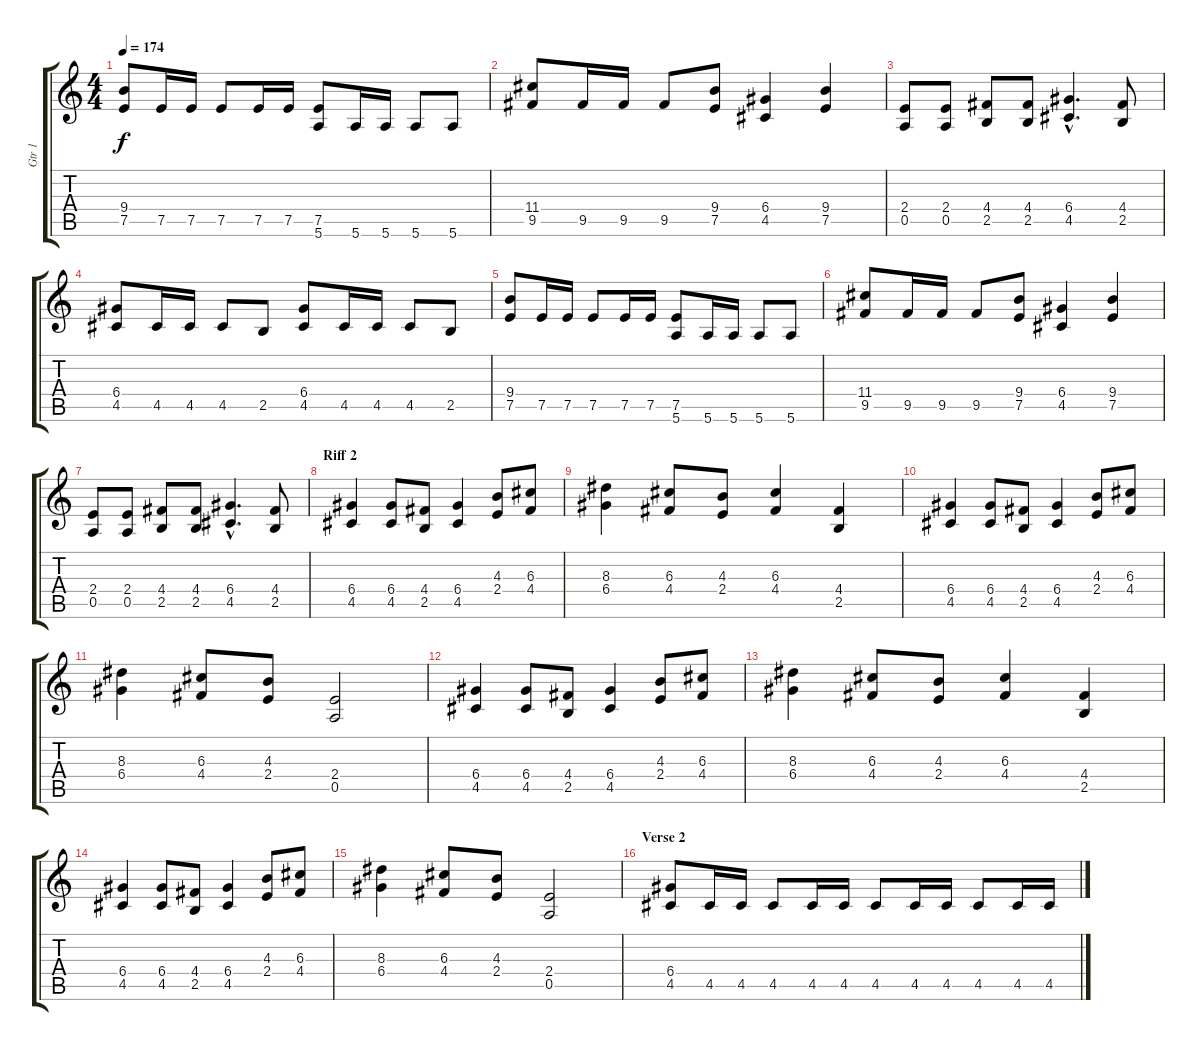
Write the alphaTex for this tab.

\track ("Gtr 1" "Gtr 1") {instrument distortionguitar}
\staff {score tabs}
\tuning (E4 B3 G3 D3 A2 E2) {hide}
\ts (4 4)
\tempo 174
\clef g2
\ks c
(9.4 7.5).8{dy f} 7.5.16 7.5.16 7.5.8 7.5.16 7.5.16 (7.5 5.6).8 5.6.16 5.6.16 5.6.8 5.6.8 |
(11.4 9.5).8 9.5.16 9.5.16 9.5.8 (9.4 7.5).8 (6.4 4.5).4 (9.4 7.5).4 |
(2.4 0.5).8 (2.4 0.5).8 (4.4 2.5).8 (4.4 2.5).8 (6.4{hac} 4.5{hac}).4{d} (4.4 2.5).8 |
(6.4 4.5).8 4.5.16 4.5.16 4.5.8 2.5.8 (6.4 4.5).8 4.5.16 4.5.16 4.5.8 2.5.8 |
(9.4 7.5).8 7.5.16 7.5.16 7.5.8 7.5.16 7.5.16 (7.5 5.6).8 5.6.16 5.6.16 5.6.8 5.6.8 |
(11.4 9.5).8 9.5.16 9.5.16 9.5.8 (9.4 7.5).8 (6.4 4.5).4 (9.4 7.5).4 |
(2.4 0.5).8 (2.4 0.5).8 (4.4 2.5).8 (4.4 2.5).8 (6.4{hac} 4.5{hac}).4{d} (4.4 2.5).8 |
\section ("" "Riff 2")
(6.4 4.5).4 (6.4 4.5).8 (4.4 2.5).8 (6.4 4.5).4 (4.3 2.4).8 (6.3 4.4).8 |
(8.3 6.4).4 (6.3 4.4).8 (4.3 2.4).8 (6.3 4.4).4 (4.4 2.5).4 |
(6.4 4.5).4 (6.4 4.5).8 (4.4 2.5).8 (6.4 4.5).4 (4.3 2.4).8 (6.3 4.4).8 |
(8.3 6.4).4 (6.3 4.4).8 (4.3 2.4).8 (2.4 0.5).2 |
(6.4 4.5).4 (6.4 4.5).8 (4.4 2.5).8 (6.4 4.5).4 (4.3 2.4).8 (6.3 4.4).8 |
(8.3 6.4).4 (6.3 4.4).8 (4.3 2.4).8 (6.3 4.4).4 (4.4 2.5).4 |
(6.4 4.5).4 (6.4 4.5).8 (4.4 2.5).8 (6.4 4.5).4 (4.3 2.4).8 (6.3 4.4).8 |
(8.3 6.4).4 (6.3 4.4).8 (4.3 2.4).8 (2.4 0.5).2 |
\section ("" "Verse 2")
(6.4 4.5).8 4.5.16 4.5.16 4.5.8 4.5.16 4.5.16 4.5.8 4.5.16 4.5.16 4.5.8 4.5.16 4.5.16
